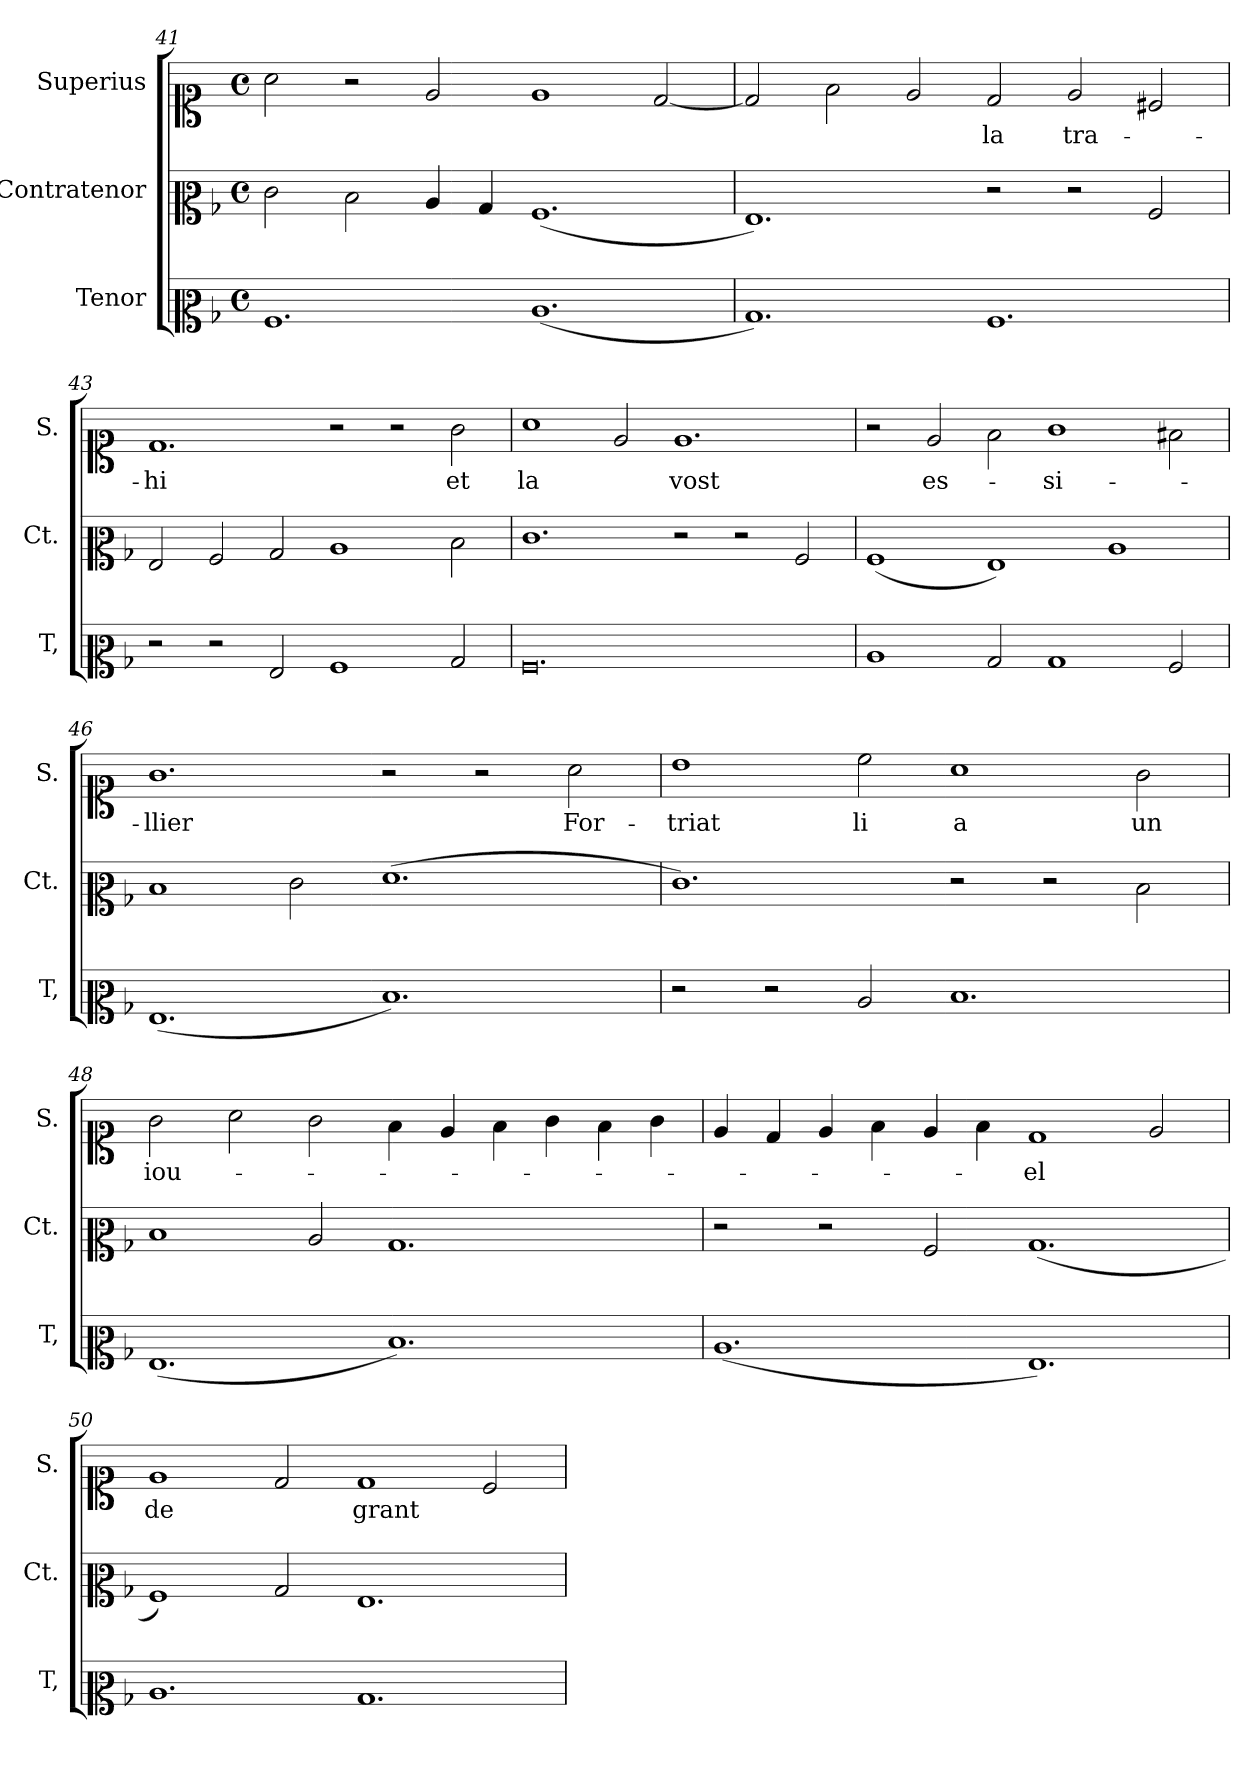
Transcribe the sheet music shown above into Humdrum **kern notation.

**kern	**kern	**kern	**text
*part3	*part2	*part1	*part1
*staff3	*staff2	*staff1	*staff1
*I"Tenor	*I"Contratenor	*I"Superius	*
*I'T,	*I'Ct.	*I'S.	*
*clefC2	*clefC2	*clefC1	*
*k[b-]	*k[b-]	*k[]	*
*M6/2	*M6/2	*M6/2	*
*met(c)	*met(c)	*met(c)	*
=41	=41	=41	=41
1.A	2e\	2a\	.
.	2d\	2r	.
.	4c/	2e/	.
.	4B-/	.	.
(<1.c	(<1.A	1e	.
.	.	[2d	.
=42	=42	=42	=42
1.B-)	1.G)	2d/]	.
.	.	2f\	.
.	.	2e/	.
!	!	!	!LO:LY:b
1.A	2r	2d/	la
!	!	!	!LO:LY:b
.	2r	2e/	tra-
.	2A/	2c#i/	.
!!LO:LB:g=z
=43	=43	=43	=43
!	!	!	!LO:LY:b
2r	2G/	1.d	-hi
2r	2A/	.	.
2G/	2B-/	.	.
1A	1c	2r	.
.	.	2r	.
!	!	!	!LO:LY:b
2B-/	2d\	2g\	et
=44	=44	=44	=44
!	!	!	!LO:LY:b
0.A	1.e	1a	la
.	.	2e/	.
!	!	!	!LO:LY:b
.	2r	1.e	vost
.	2r	.	.
.	2A/	.	.
=45	=45	=45	=45
1c	(<1A	2r	.
!	!	!	!LO:LY:b
.	.	2e/	es-
2B-/	1G)	2f\	.
!	!	!	!LO:LY:b
1B-	.	1g	-si-
.	1c	.	.
2A/	.	2f#i\	.
=46	=46	=46	=46
!	!	!	!LO:LY:b
(>1.G	1d	1.g	-llier
.	2e\	.	.
1.d)	(>1.f	2r	.
.	.	2r	.
!	!	!	!LO:LY:b
.	.	2a\	For-
=47	=47	=47	=47
!	!	!	!LO:LY:b
2r	1.e)	1b	-triat
2r	.	.	.
!	!	!	!LO:LY:b
2c/	.	2cc\	li
!	!	!	!LO:LY:b
1.d	2r	1a	a
.	2r	.	.
!	!	!	!LO:LY:b
.	2d\	2g\	un
!!LO:PB:g=z
=48	=48	=48	=48
!	!	!	!LO:LY:b
(>1.G	1d	2g\	iou-
.	.	2a\	.
.	2c/	2g\	.
1.d)	1.B-	4f\	.
.	.	4e/	.
.	.	4f\	.
.	.	4g\	.
.	.	4f\	.
.	.	4g\	.
=49	=49	=49	=49
(<1.c	2r	4e/	.
.	.	4d/	.
.	2r	4e/	.
.	.	4f\	.
.	2A/	4e/	.
.	.	4f\	.
!	!	!	!LO:LY:b
1.G)	(<1.B-	1d	-el
.	.	2e/	.
=50	=50	=50	=50
!	!	!	!LO:LY:b
1.c	1A)	1e	de
.	2B-/	2d/	.
!	!	!	!LO:LY:b
1.B-	1.G	1d	grant
.	.	2c/	.
=	=	=	=
*-	*-	*-	*-
